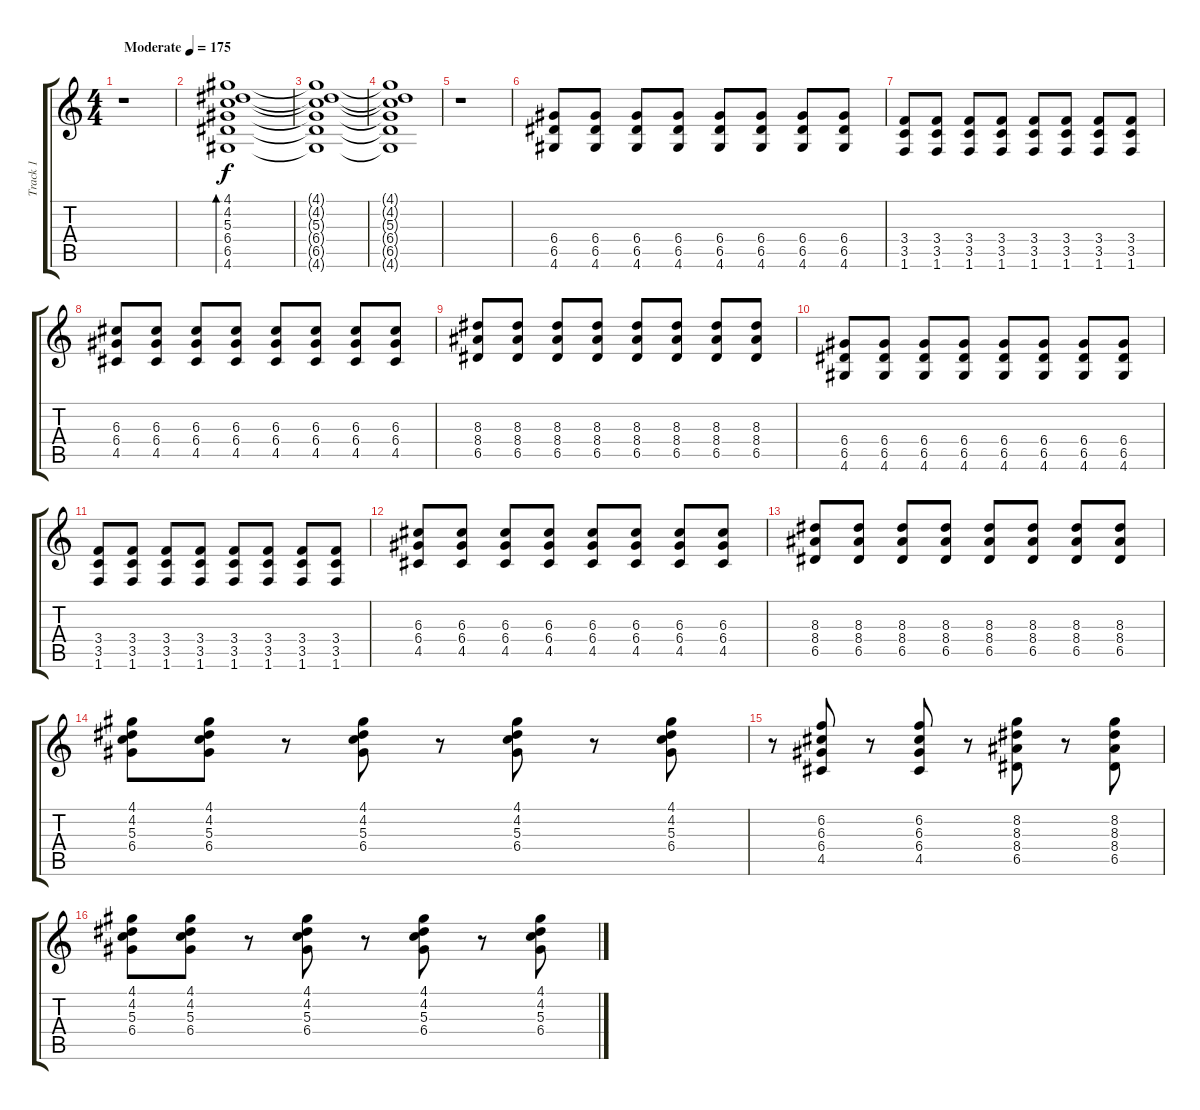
\track ("Track 1" "Track 1") {instrument acousticguitarsteel}
\staff {score tabs}
\tuning (E4 B3 G3 D3 A2 E2) {hide}
\ts (4 4)
\tempo (175 "Moderate")
\clef g2
\ks c
r.1{dy f instrument acousticguitarsteel} |
(4.1 4.2 5.3 6.4 6.5 4.6).1{bd 480} |
(4.1{t} 4.2{t} 5.3{t} 6.4{t} 6.5{t} 4.6{t}).1 |
(4.1{t} 4.2{t} 5.3{t} 6.4{t} 6.5{t} 4.6{t}).1 |
r.1 |
(6.4 6.5 4.6).8{instrument distortionguitar} (6.4 6.5 4.6).8 (6.4 6.5 4.6).8 (6.4 6.5 4.6).8 (6.4 6.5 4.6).8 (6.4 6.5 4.6).8 (6.4 6.5 4.6).8 (6.4 6.5 4.6).8 |
(3.4 3.5 1.6).8 (3.4 3.5 1.6).8 (3.4 3.5 1.6).8 (3.4 3.5 1.6).8 (3.4 3.5 1.6).8 (3.4 3.5 1.6).8 (3.4 3.5 1.6).8 (3.4 3.5 1.6).8 |
(6.3 6.4 4.5).8 (6.3 6.4 4.5).8 (6.3 6.4 4.5).8 (6.3 6.4 4.5).8 (6.3 6.4 4.5).8 (6.3 6.4 4.5).8 (6.3 6.4 4.5).8 (6.3 6.4 4.5).8 |
(8.3 8.4 6.5).8 (8.3 8.4 6.5).8 (8.3 8.4 6.5).8 (8.3 8.4 6.5).8 (8.3 8.4 6.5).8 (8.3 8.4 6.5).8 (8.3 8.4 6.5).8 (8.3 8.4 6.5).8 |
(6.4 6.5 4.6).8{instrument distortionguitar} (6.4 6.5 4.6).8 (6.4 6.5 4.6).8 (6.4 6.5 4.6).8 (6.4 6.5 4.6).8 (6.4 6.5 4.6).8 (6.4 6.5 4.6).8 (6.4 6.5 4.6).8 |
(3.4 3.5 1.6).8 (3.4 3.5 1.6).8 (3.4 3.5 1.6).8 (3.4 3.5 1.6).8 (3.4 3.5 1.6).8 (3.4 3.5 1.6).8 (3.4 3.5 1.6).8 (3.4 3.5 1.6).8 |
(6.3 6.4 4.5).8 (6.3 6.4 4.5).8 (6.3 6.4 4.5).8 (6.3 6.4 4.5).8 (6.3 6.4 4.5).8 (6.3 6.4 4.5).8 (6.3 6.4 4.5).8 (6.3 6.4 4.5).8 |
(8.3 8.4 6.5).8 (8.3 8.4 6.5).8 (8.3 8.4 6.5).8 (8.3 8.4 6.5).8 (8.3 8.4 6.5).8 (8.3 8.4 6.5).8 (8.3 8.4 6.5).8 (8.3 8.4 6.5).8 |
(4.1 4.2 5.3 6.4).8{instrument electricguitarclean} (4.1 4.2 5.3 6.4).8 r.8 (4.1 4.2 5.3 6.4).8 r.8 (4.1 4.2 5.3 6.4).8 r.8 (4.1 4.2 5.3 6.4).8 |
r.8 (6.2 6.3 6.4 4.5).8 r.8 (6.2 6.3 6.4 4.5).8 r.8 (8.2 8.3 8.4 6.5).8 r.8 (8.2 8.3 8.4 6.5).8 |
(4.1 4.2 5.3 6.4).8{instrument electricguitarclean} (4.1 4.2 5.3 6.4).8 r.8 (4.1 4.2 5.3 6.4).8 r.8 (4.1 4.2 5.3 6.4).8 r.8 (4.1 4.2 5.3 6.4).8
